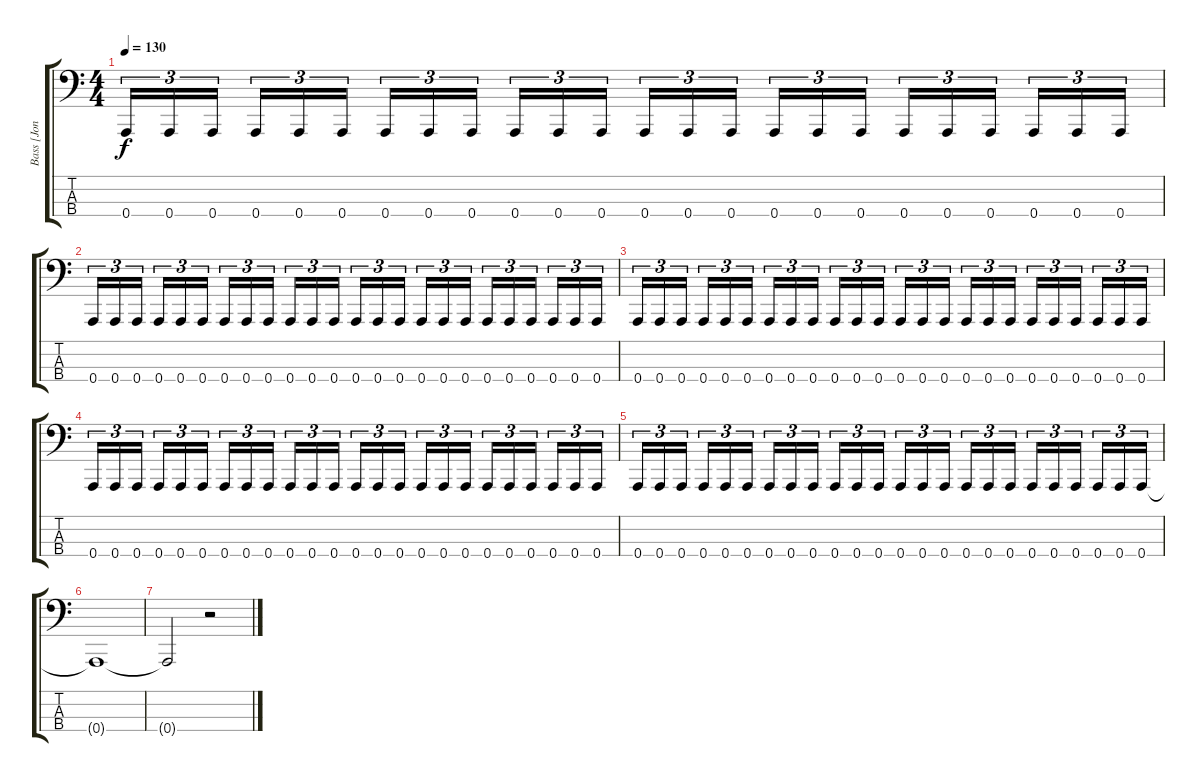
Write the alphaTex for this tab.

\track ("Bass [Jon Vesano]" "Bass [Jon ") {instrument electricbassfinger}
\staff {score tabs}
\tuning (D2 A1 E1 A0) {hide}
\ts (4 4)
\tempo 130
\clef f4
\ks c
0.4.16{tu (3 2) dy f} 0.4.16{tu (3 2)} 0.4.16{tu (3 2)} 0.4.16{tu (3 2)} 0.4.16{tu (3 2)} 0.4.16{tu (3 2)} 0.4.16{tu (3 2)} 0.4.16{tu (3 2)} 0.4.16{tu (3 2)} 0.4.16{tu (3 2)} 0.4.16{tu (3 2)} 0.4.16{tu (3 2)} 0.4.16{tu (3 2)} 0.4.16{tu (3 2)} 0.4.16{tu (3 2)} 0.4.16{tu (3 2)} 0.4.16{tu (3 2)} 0.4.16{tu (3 2)} 0.4.16{tu (3 2)} 0.4.16{tu (3 2)} 0.4.16{tu (3 2)} 0.4.16{tu (3 2)} 0.4.16{tu (3 2)} 0.4.16{tu (3 2)} |
0.4.16{tu (3 2)} 0.4.16{tu (3 2)} 0.4.16{tu (3 2)} 0.4.16{tu (3 2)} 0.4.16{tu (3 2)} 0.4.16{tu (3 2)} 0.4.16{tu (3 2)} 0.4.16{tu (3 2)} 0.4.16{tu (3 2)} 0.4.16{tu (3 2)} 0.4.16{tu (3 2)} 0.4.16{tu (3 2)} 0.4.16{tu (3 2)} 0.4.16{tu (3 2)} 0.4.16{tu (3 2)} 0.4.16{tu (3 2)} 0.4.16{tu (3 2)} 0.4.16{tu (3 2)} 0.4.16{tu (3 2)} 0.4.16{tu (3 2)} 0.4.16{tu (3 2)} 0.4.16{tu (3 2)} 0.4.16{tu (3 2)} 0.4.16{tu (3 2)} |
0.4.16{tu (3 2)} 0.4.16{tu (3 2)} 0.4.16{tu (3 2)} 0.4.16{tu (3 2)} 0.4.16{tu (3 2)} 0.4.16{tu (3 2)} 0.4.16{tu (3 2)} 0.4.16{tu (3 2)} 0.4.16{tu (3 2)} 0.4.16{tu (3 2)} 0.4.16{tu (3 2)} 0.4.16{tu (3 2)} 0.4.16{tu (3 2)} 0.4.16{tu (3 2)} 0.4.16{tu (3 2)} 0.4.16{tu (3 2)} 0.4.16{tu (3 2)} 0.4.16{tu (3 2)} 0.4.16{tu (3 2)} 0.4.16{tu (3 2)} 0.4.16{tu (3 2)} 0.4.16{tu (3 2)} 0.4.16{tu (3 2)} 0.4.16{tu (3 2)} |
0.4.16{tu (3 2)} 0.4.16{tu (3 2)} 0.4.16{tu (3 2)} 0.4.16{tu (3 2)} 0.4.16{tu (3 2)} 0.4.16{tu (3 2)} 0.4.16{tu (3 2)} 0.4.16{tu (3 2)} 0.4.16{tu (3 2)} 0.4.16{tu (3 2)} 0.4.16{tu (3 2)} 0.4.16{tu (3 2)} 0.4.16{tu (3 2)} 0.4.16{tu (3 2)} 0.4.16{tu (3 2)} 0.4.16{tu (3 2)} 0.4.16{tu (3 2)} 0.4.16{tu (3 2)} 0.4.16{tu (3 2)} 0.4.16{tu (3 2)} 0.4.16{tu (3 2)} 0.4.16{tu (3 2)} 0.4.16{tu (3 2)} 0.4.16{tu (3 2)} |
0.4.16{tu (3 2)} 0.4.16{tu (3 2)} 0.4.16{tu (3 2)} 0.4.16{tu (3 2)} 0.4.16{tu (3 2)} 0.4.16{tu (3 2)} 0.4.16{tu (3 2)} 0.4.16{tu (3 2)} 0.4.16{tu (3 2)} 0.4.16{tu (3 2)} 0.4.16{tu (3 2)} 0.4.16{tu (3 2)} 0.4.16{tu (3 2)} 0.4.16{tu (3 2)} 0.4.16{tu (3 2)} 0.4.16{tu (3 2)} 0.4.16{tu (3 2)} 0.4.16{tu (3 2)} 0.4.16{tu (3 2)} 0.4.16{tu (3 2)} 0.4.16{tu (3 2)} 0.4.16{tu (3 2)} 0.4.16{tu (3 2)} 0.4.16{tu (3 2)} |
0.4{t}.1 |
0.4{t}.2 r.2
